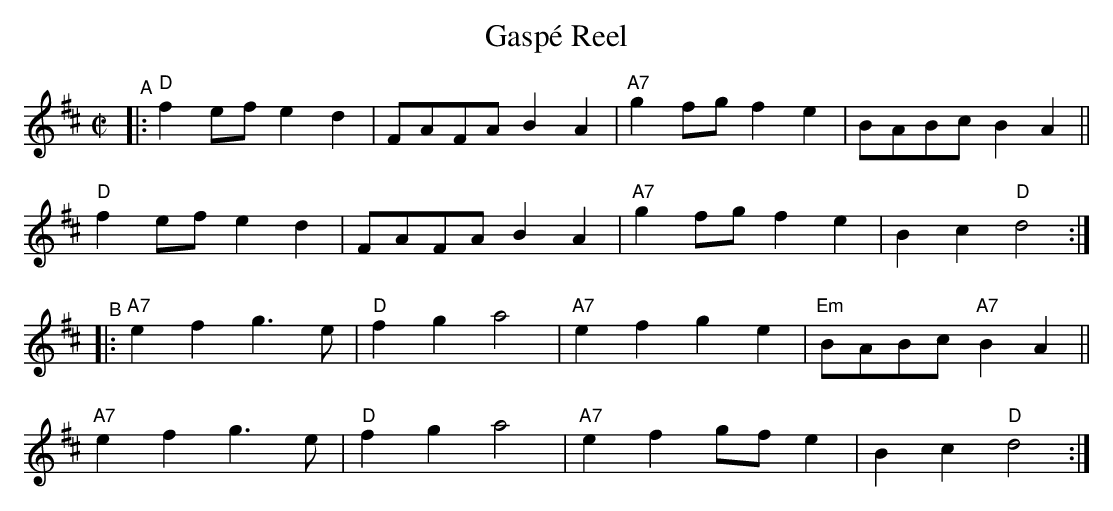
X:1
T: Gasp\'e Reel
M: C|
K: D
"^A"|:\
"D"f2ef e2d2 | FAFA B2A2 | "A7"g2fg f2e2 | BABc B2A2 ||
"D"f2ef e2d2 | FAFA B2A2 | "A7"g2fg f2e2 | B2c2 "D"d4 :|
"^B"|:\
"A7"e2f2 g3e | "D"f2g2 a4 | "A7"e2f2 g2e2 | "Em"BABc "A7"B2A2 ||
"A7"e2f2 g3e | "D"f2g2 a4 | "A7"e2f2 gfe2 | B2c2 "D"d4 :|
